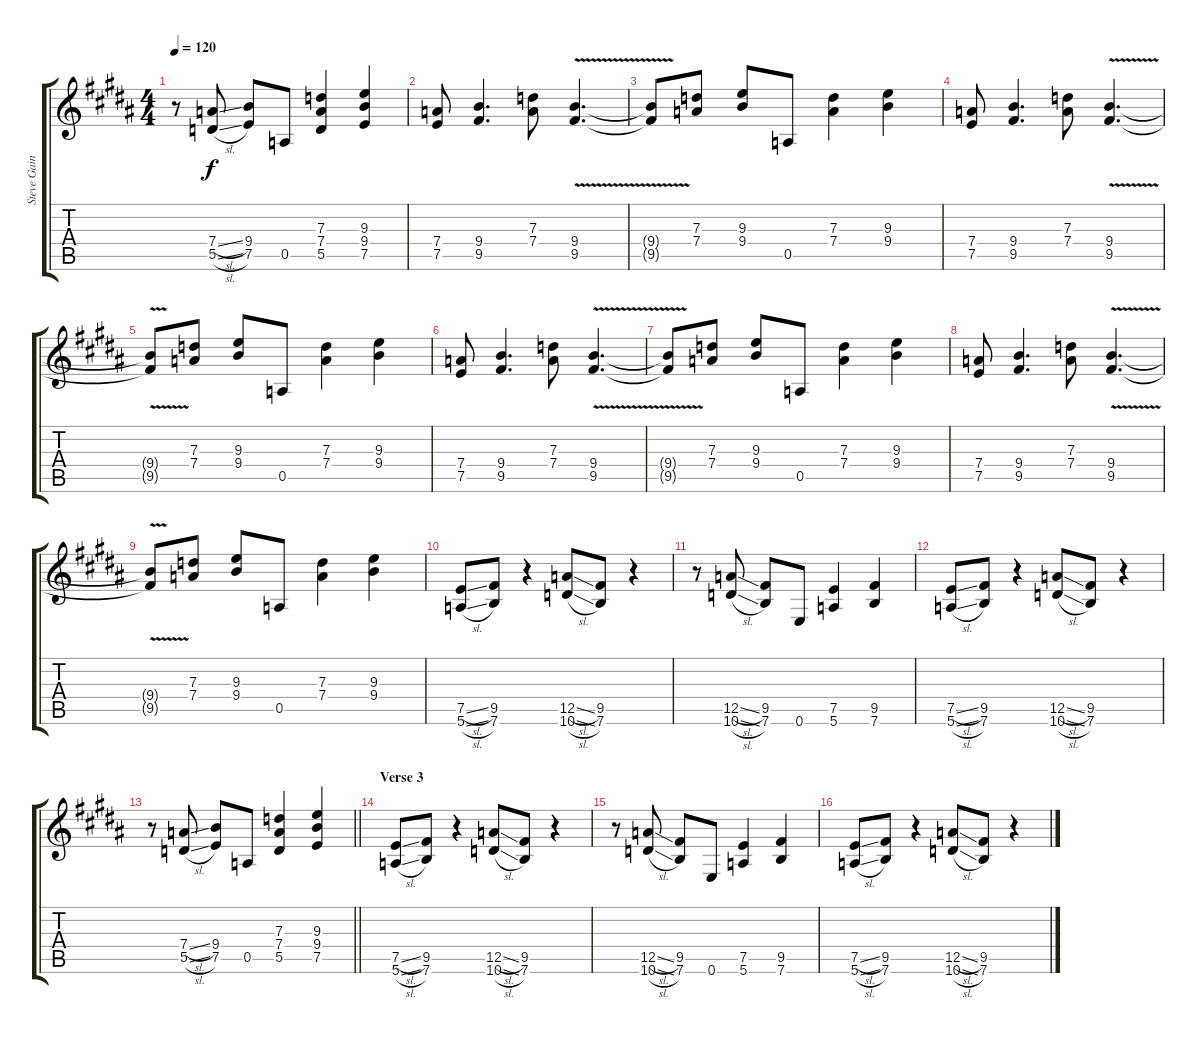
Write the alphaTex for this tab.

\track ("Steve Gaines - Rhythm Guitar" "Steve Gain") {instrument electricguitarclean}
\staff {score tabs}
\tuning (E4 B3 G3 D3 A2 E2) {hide}
\ts (4 4)
\tempo 120
\clef g2
\ks b
r.8{dy f} (7.4{sl} 5.5{sl}).8 (9.4 7.5).8 0.5.8 (7.3 7.4 5.5).4 (9.3 9.4 7.5).4 |
(7.4 7.5).8 (9.4 9.5).4{d} (7.3 7.4).8 (9.4{v} 9.5{v}).4{d} |
(9.4{t} 9.5{t}).8 (7.3 7.4).8 (9.3 9.4).8 0.5.8 (7.3 7.4).4 (9.3 9.4).4 |
(7.4 7.5).8 (9.4 9.5).4{d} (7.3 7.4).8 (9.4{v} 9.5{v}).4{d} |
(9.4{t} 9.5{t}).8 (7.3 7.4).8 (9.3 9.4).8 0.5.8 (7.3 7.4).4 (9.3 9.4).4 |
(7.4 7.5).8 (9.4 9.5).4{d} (7.3 7.4).8 (9.4{v} 9.5{v}).4{d} |
(9.4{t} 9.5{t}).8 (7.3 7.4).8 (9.3 9.4).8 0.5.8 (7.3 7.4).4 (9.3 9.4).4 |
(7.4 7.5).8 (9.4 9.5).4{d} (7.3 7.4).8 (9.4{v} 9.5{v}).4{d} |
(9.4{t} 9.5{t}).8 (7.3 7.4).8 (9.3 9.4).8 0.5.8 (7.3 7.4).4 (9.3 9.4).4 |
(7.5{sl} 5.6{sl}).8 (9.5 7.6).8 r.4 (12.5{sl} 10.6{sl}).8 (9.5 7.6).8 r.4 |
r.8 (12.5{sl} 10.6{sl}).8 (9.5 7.6).8 0.6.8 (7.5 5.6).4 (9.5 7.6).4 |
(7.5{sl} 5.6{sl}).8 (9.5 7.6).8 r.4 (12.5{sl} 10.6{sl}).8 (9.5 7.6).8 r.4 |
\barLineRight lightlight
r.8 (7.4{sl} 5.5{sl}).8 (9.4 7.5).8 0.5.8 (7.3 7.4 5.5).4 (9.3 9.4 7.5).4 |
\section ("" "Verse 3")
(7.5{sl} 5.6{sl}).8 (9.5 7.6).8 r.4 (12.5{sl} 10.6{sl}).8 (9.5 7.6).8 r.4 |
r.8 (12.5{sl} 10.6{sl}).8 (9.5 7.6).8 0.6.8 (7.5 5.6).4 (9.5 7.6).4 |
(7.5{sl} 5.6{sl}).8 (9.5 7.6).8 r.4 (12.5{sl} 10.6{sl}).8 (9.5 7.6).8 r.4
